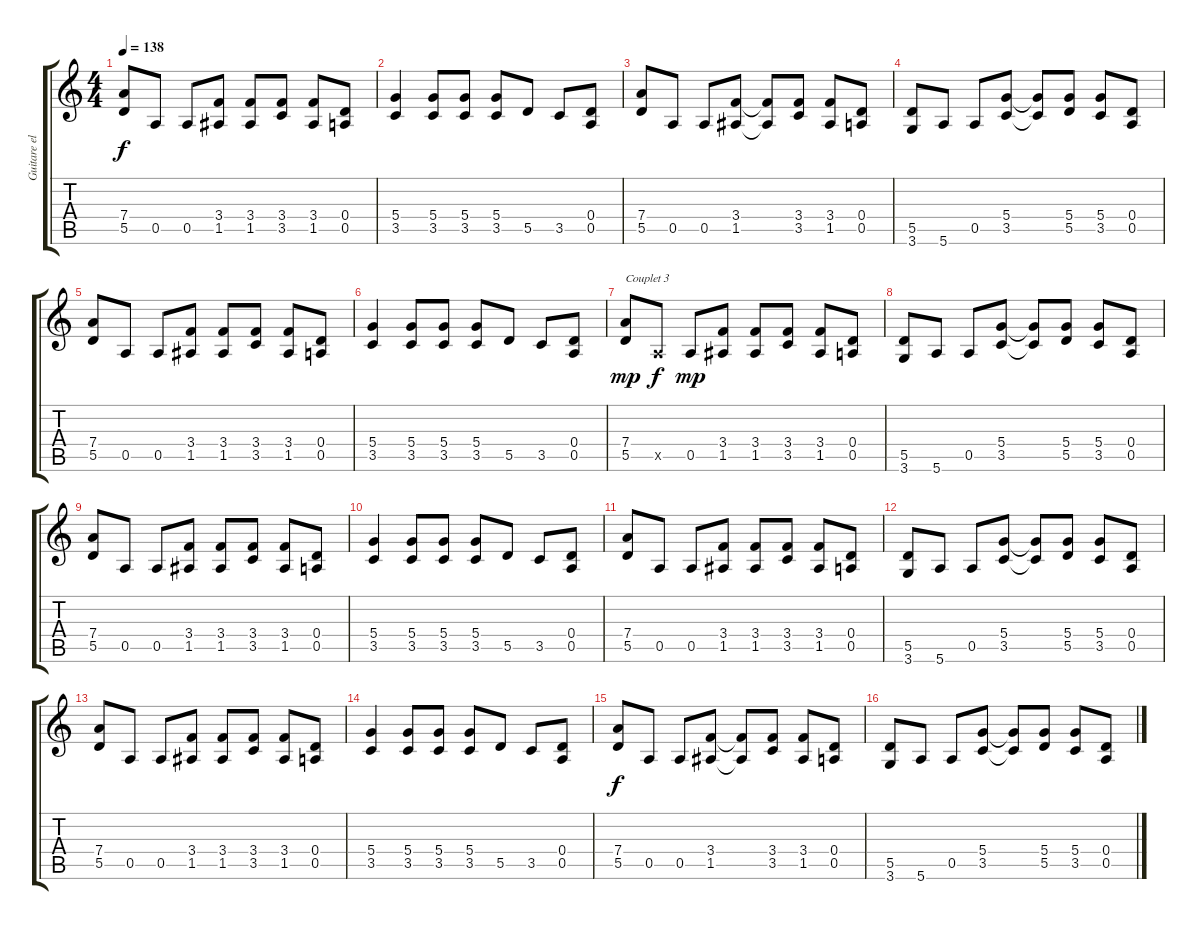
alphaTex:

\track ("Guitare elec 1" "Guitare el") {instrument overdrivenguitar}
\staff {score tabs}
\tuning (E4 B3 G3 D3 A2 E2) {hide}
\ts (4 4)
\tempo 138
\clef g2
\ks c
(7.4 5.5).8{dy f} 0.5.8 0.5.8 (3.4 1.5).8 (3.4 1.5).8 (3.4 3.5).8 (3.4 1.5).8 (0.4 0.5).8 |
(5.4 3.5).4 (5.4 3.5).8 (5.4 3.5).8 (5.4 3.5).8 5.5.8 3.5.8 (0.4 0.5).8 |
(7.4 5.5).8 0.5.8 0.5.8 (3.4 1.5).8 (3.4{t} 1.5{t}).8 (3.4 3.5).8 (3.4 1.5).8 (0.4 0.5).8 |
(5.5 3.6).8 5.6.8 0.5.8 (5.4 3.5).8 (5.4{t} 3.5{t}).8 (5.4 5.5).8 (5.4 3.5).8 (0.4 0.5).8 |
(7.4 5.5).8 0.5.8 0.5.8 (3.4 1.5).8 (3.4 1.5).8 (3.4 3.5).8 (3.4 1.5).8 (0.4 0.5).8 |
(5.4 3.5).4 (5.4 3.5).8 (5.4 3.5).8 (5.4 3.5).8 5.5.8 3.5.8 (0.4 0.5).8 |
(7.4 5.5).8{txt "Couplet 3" dy mp} 0.5{x}.8{dy f} 0.5.8{dy mp} (3.4 1.5).8 (3.4 1.5).8 (3.4 3.5).8 (3.4 1.5).8 (0.4 0.5).8 |
(5.5 3.6).8 5.6.8 0.5.8 (5.4 3.5).8 (5.4{t} 3.5{t}).8 (5.4 5.5).8 (5.4 3.5).8 (0.4 0.5).8 |
(7.4 5.5).8 0.5.8 0.5.8 (3.4 1.5).8 (3.4 1.5).8 (3.4 3.5).8 (3.4 1.5).8 (0.4 0.5).8 |
(5.4 3.5).4 (5.4 3.5).8 (5.4 3.5).8 (5.4 3.5).8 5.5.8 3.5.8 (0.4 0.5).8 |
(7.4 5.5).8 0.5.8 0.5.8 (3.4 1.5).8 (3.4 1.5).8 (3.4 3.5).8 (3.4 1.5).8 (0.4 0.5).8 |
(5.5 3.6).8 5.6.8 0.5.8 (5.4 3.5).8 (5.4{t} 3.5{t}).8 (5.4 5.5).8 (5.4 3.5).8 (0.4 0.5).8 |
(7.4 5.5).8 0.5.8 0.5.8 (3.4 1.5).8 (3.4 1.5).8 (3.4 3.5).8 (3.4 1.5).8 (0.4 0.5).8 |
(5.4 3.5).4 (5.4 3.5).8 (5.4 3.5).8 (5.4 3.5).8 5.5.8 3.5.8 (0.4 0.5).8 |
(7.4 5.5).8{dy f} 0.5.8 0.5.8 (3.4 1.5).8 (3.4{t} 1.5{t}).8 (3.4 3.5).8 (3.4 1.5).8 (0.4 0.5).8 |
(5.5 3.6).8 5.6.8 0.5.8 (5.4 3.5).8 (5.4{t} 3.5{t}).8 (5.4 5.5).8 (5.4 3.5).8 (0.4 0.5).8
